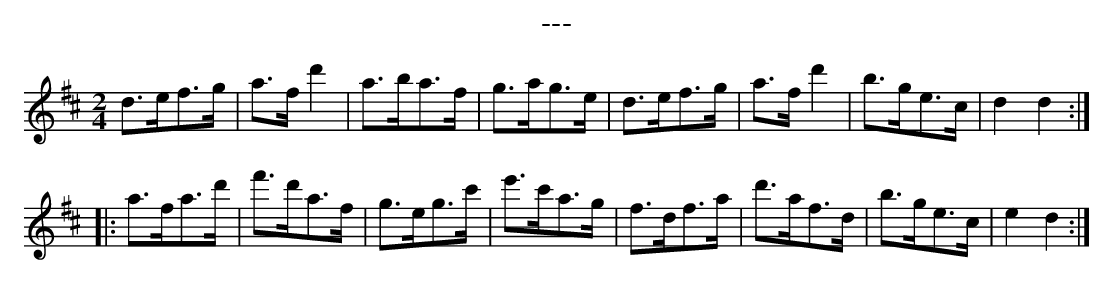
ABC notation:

X:1
T:---
M:2/4
K:Dmaj
L:1/8
d>ef>g|a>f d'2|a>ba>f|g>ag>e|d>ef>g|a>f d'2|b>ge>c|d2 d2:|
|:a>fa>d'|f'>d'a>f|g>eg>c'|e'>c'a>g|f>df>a|d'>af>d|b>ge>c|e2 d2:|]
